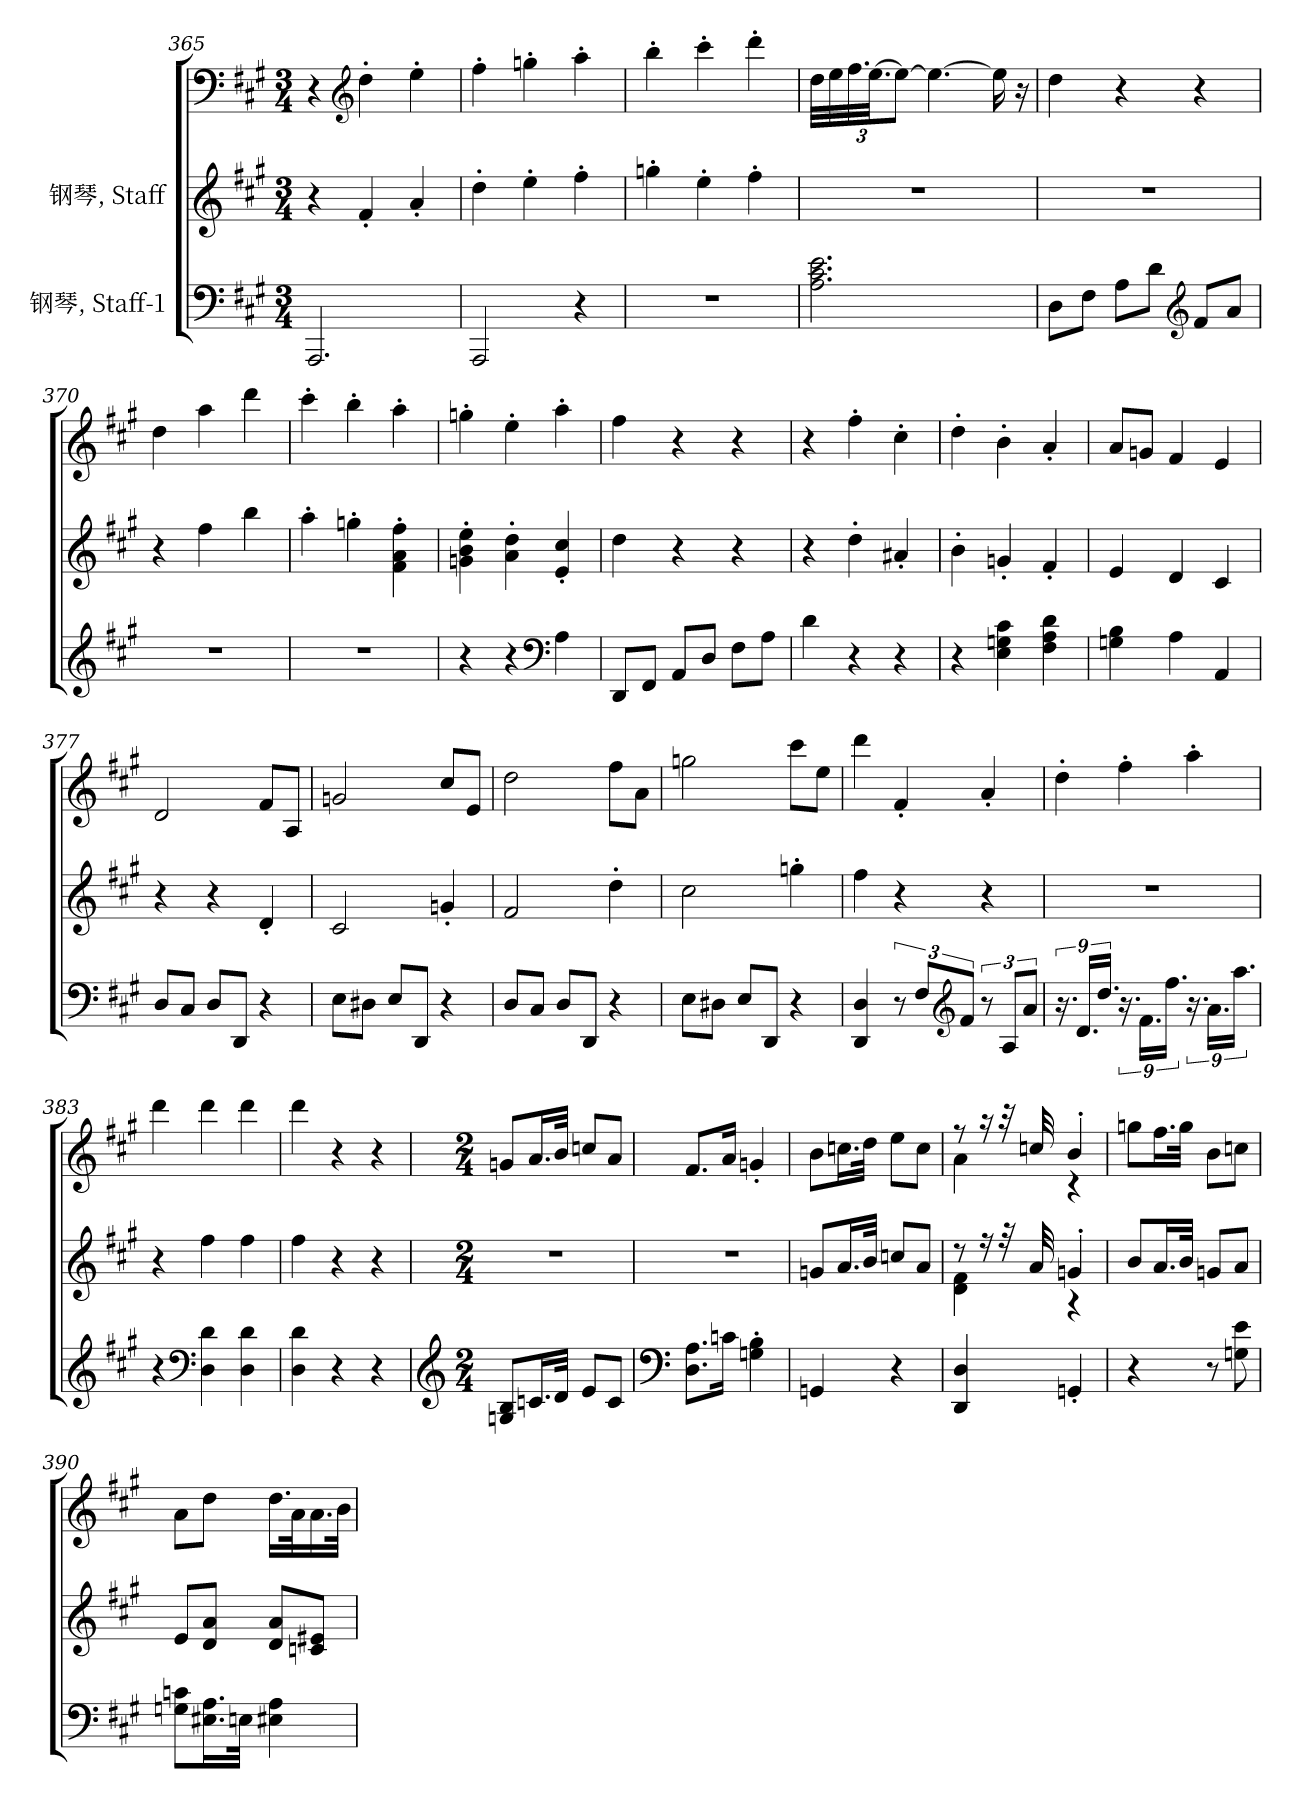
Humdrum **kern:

**kern	**kern	**kern
*part2	*part1	*part1
*staff3	*staff2	*staff1
*I"钢琴, Staff-1	*I"钢琴, Staff	*
*clefF4	*clefG2	*clefF4
*k[f#c#g#]	*k[f#c#g#]	*k[f#c#g#]
*M3/4	*M3/4	*M3/4
=365	=365	=365
2.AAA/	4r	4r
*	*	*clefG2
.	4f#'/	4dd'\
.	4a'/	4ee'\
=366	=366	=366
2AAA/	4dd'\	4ff#'\
.	4ee'\	4ggn'\
4r	4ff#'\	4aa'\
=367	=367	=367
2.r	4ggn'\	4bb'\
.	4ee'\	4ccc#'\
.	4ff#'\	4ddd'\
=368	=368	=368
2.A\ 2.c#\ 2.e\	2.r	32dd\LLL
.	.	32ee\
*	*	*Xbrackettup
.	.	48.ff#\
.	.	[48.ee\JJ
.	.	8ee\J_
.	.	4.ee\_
.	.	16ee\]
.	.	16r
!!LO:PB:g=z
=369	=369	=369
8D\L	2.r	4dd\
8F#\J	.	.
8A\L	.	4r
8d\J	.	.
*clefG2	*	*
8f#/L	.	4r
8a/J	.	.
=370	=370	=370
2.r	4r	4dd\
.	4ff#\	4aa\
.	4bb\	4ddd\
=371	=371	=371
2.r	4aa'\	4ccc#'\
.	4ggn'\	4bb'\
.	4f#\' 4a\' 4ff#\'	4aa'\
=372	=372	=372
4r	4gn\' 4b\' 4ee\'	4ggn'\
4r	4a\' 4dd\'	4ee'\
*clefF4	*	*
4A\	4e/' 4cc#/'	4aa'\
=373	=373	=373
8DD/L	4dd\	4ff#\
8FF#/J	.	.
8AA/L	4r	4r
8D/J	.	.
8F#\L	4r	4r
8A\J	.	.
=374	=374	=374
4d\	4r	4r
4r	4dd'\	4ff#'\
4r	4a#X'/	4cc#'\
=375	=375	=375
4r	4b'\	4dd'\
4E\ 4Gn\ 4c#\	4gn'/	4b'\
4F#\ 4A\ 4d\	4f#'/	4a'/
!!LO:LB:g=z
=376	=376	=376
4Gn\ 4B\	4e/	8a/L
.	.	8gn/J
4A\	4d/	4f#/
4AA/	4c#/	4e/
=377	=377	=377
8D/L	4r	2d/
8C#/J	.	.
8D/L	4r	.
8DD/J	.	.
4r	4d'/	8f#/L
.	.	8A/J
=378	=378	=378
8E\L	2c#/	2gn/
8D#X\J	.	.
8E/L	.	.
8DD/J	.	.
4r	4gn'/	8cc#/L
.	.	8e/J
=379	=379	=379
8D/L	2f#/	2dd\
8C#/J	.	.
8D/L	.	.
8DD/J	.	.
4r	4dd'\	8ff#\L
.	.	8a\J
=380	=380	=380
8E\L	2cc#\	2ggn\
8D#X\J	.	.
8E/L	.	.
8DD/J	.	.
4r	4ggn'\	8ccc#\L
.	.	8ee\J
!!LO:LB:g=z
=381	=381	=381
4DD/ 4D/	4ff#\	4ddd\
12r	4r	4f#'/
12F#/L	.	.
*clefG2	*	*
12f#/J	.	.
12r	4r	4a'/
12A/L	.	.
12a/J	.	.
=382	=382	=382
18.r	2.r	4dd'\
18.d/LL	.	.
18.dd/JJ	.	.
18.r	.	4ff#'\
18.f#\LL	.	.
18.ff#\JJ	.	.
18.r	.	4aa'\
18.a\LL	.	.
18.aa\JJ	.	.
=383	=383	=383
4r	4r	4ddd\
*clefF4	*	*
4D\ 4d\	4ff#\	4ddd\
4D\ 4d\	4ff#\	4ddd\
=384	=384	=384
4D\ 4d\	4ff#\	4ddd\
4r	4r	4r
4r	4r	4r
!!LO:LB:g=z
=385	=385	=385
*clefG2	*	*
*M2/4	*M2/4	*M2/4
*	*	*MM80
8Gn/ 8B/L	2r	8gn/L
16.cn/L	.	16.a/L
32d/JJk	.	32b/JJk
8e/L	.	8ccn/L
8c/J	.	8a/J
=386	=386	=386
*clefF4	*	*
8.D\ 8.A\L	2r	8.f#/L
16cn\Jk	.	16a/Jk
4Gn\' 4B\'	.	4gn'/
=387	=387	=387
4GGn/	8gn/L	8b\L
.	16.a/L	16.ccn\L
.	32b/JJk	32dd\JJk
4r	8ccn/L	8ee\L
.	8a/J	8cc\J
=388	=388	=388
*	*^	*^
4DD/ 4D/	8r	4d\ 4f#\	8r	4a\
.	16r	.	16r	.
.	32r	.	32r	.
.	32a/	.	32ccn/	.
4GGn'/	4gn'/	4r	4b'/	4r
*	*v	*v	*	*
*	*	*v	*v
=389	=389	=389
4r	8b/L	8ggn\L
.	16.a/L	16.ff#\L
.	32b/JJk	32gg\JJk
8r	8gn/L	8b\L
8Gn\ 8e\	8a/J	8ccn\J
!!LO:PB:g=z
=390	=390	=390
8Gn\ 8cn\L	8e/L	8a\L
16.E#X\ 16.A\L	8d/ 8a/J	8dd\J
32En\JJk	.	.
4E#X\ 4A\	8d/ 8a/L	16.dd\LL
.	.	32a\K
.	8cn/ 8e#X/J	16.a\
.	.	32b\JJk
=	=	=
*-	*-	*-
